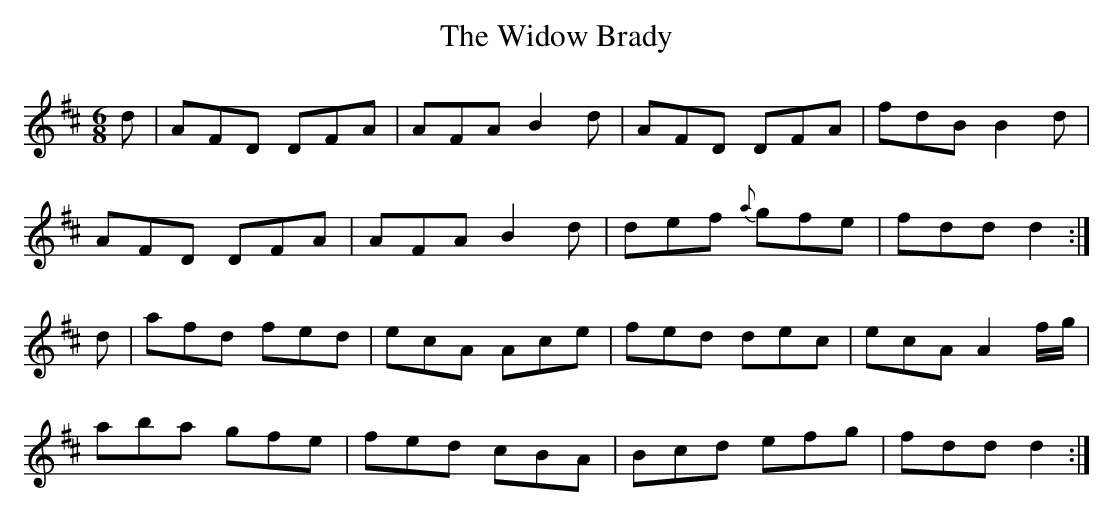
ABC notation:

X:1
T:The Widow Brady
M:6/8
L:1/8
K:D
d | AFD DFA | AFA B2d | AFD DFA | fdB B2d |
AFD DFA | AFA B2d | def {a}gfe | fdd d2 :|
d | afd fed | ecA Ace | fed dec | ecA A2 f/g/ |
aba gfe | fed cBA | Bcd efg | fdd d2 :|
